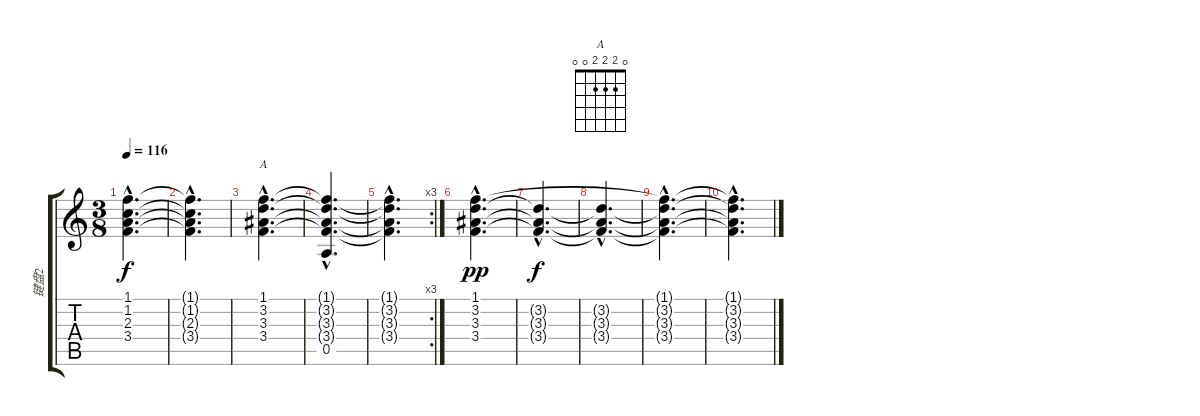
\track ("键盘2" "键盘2") {instrument acousticguitarnylon}
\staff {score tabs}
\tuning (E4 B3 G3 D3 A2 E2) {hide}
\chord ("A" 0 2 2 2 0 0)
\ts (3 8)
\tempo 116
\clef g2
\ks c
(1.1{hac t} 1.2{hac t} 2.3{hac t} 3.4{hac t}).4{d dy f} |
(1.1{hac t} 1.2{hac t} 2.3{hac t} 3.4{hac t}).4{d instrument synthstrings2} |
(1.1{hac} 3.2{hac} 3.3{hac} 3.4{hac}).4{d ch "A"} |
(1.1{hac t} 3.2{hac t} 3.3{hac t} 3.4{hac t} 0.5{hac}).4{d} |
\rc 3
(1.1{hac t} 3.2{hac t} 3.3{hac t} 3.4{hac t}).4{d} |
(1.1{hac} 3.2{hac} 3.3{hac} 3.4{hac}).4{d dy pp} |
(3.2{hac t} 3.3{hac t} 3.4{hac t}).4{d dy f} |
(3.2{hac t} 3.3{hac t} 3.4{hac t}).4{d} |
(1.1{hac t} 3.2{hac t} 3.3{hac t} 3.4{hac t}).4{d} |
(1.1{hac t} 3.2{hac t} 3.3{hac t} 3.4{hac t}).4{d}
